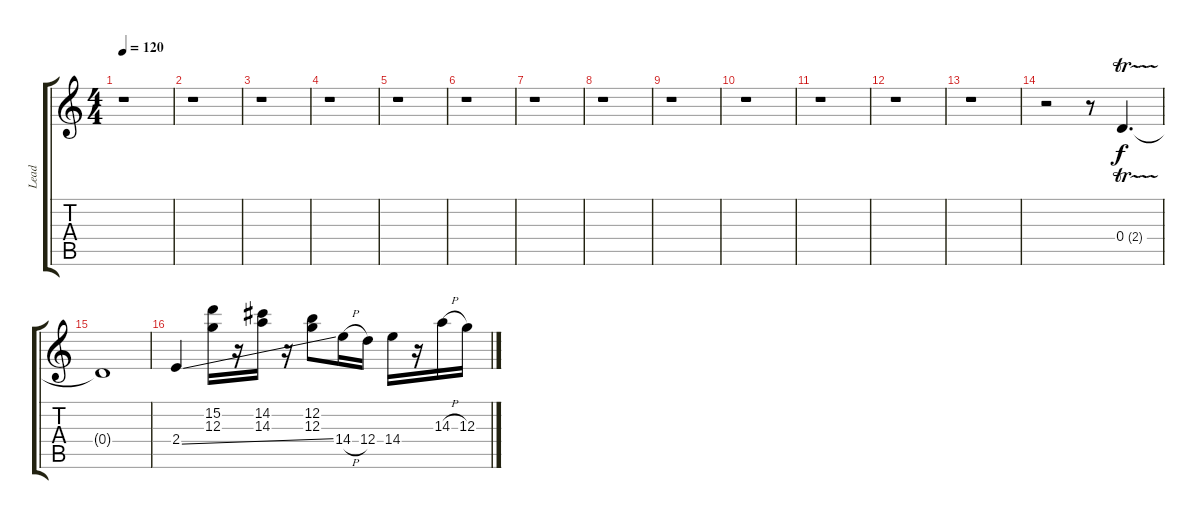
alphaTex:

\track ("Lead" "Lead") {instrument distortionguitar}
\staff {score tabs}
\tuning (E4 B3 G3 D3 A2 E2) {hide}
\ts (4 4)
\tempo 120
\clef g2
\ks c
r.1{dy f instrument distortionguitar} |
r.1 |
r.1 |
r.1 |
r.1 |
r.1 |
r.1 |
r.1 |
r.1 |
r.1 |
r.1 |
r.1 |
r.1 |
r.2 r.8 0.4{tr (2 16)}.4{d} |
0.4{t}.1 |
2.4{ss}.4 (15.2 12.3).16 r.16 (14.2 14.3).16 r.16 (12.2 12.3).8 14.4{h}.16 12.4.16 14.4.16 r.16 14.3{h}.16 12.3.16
